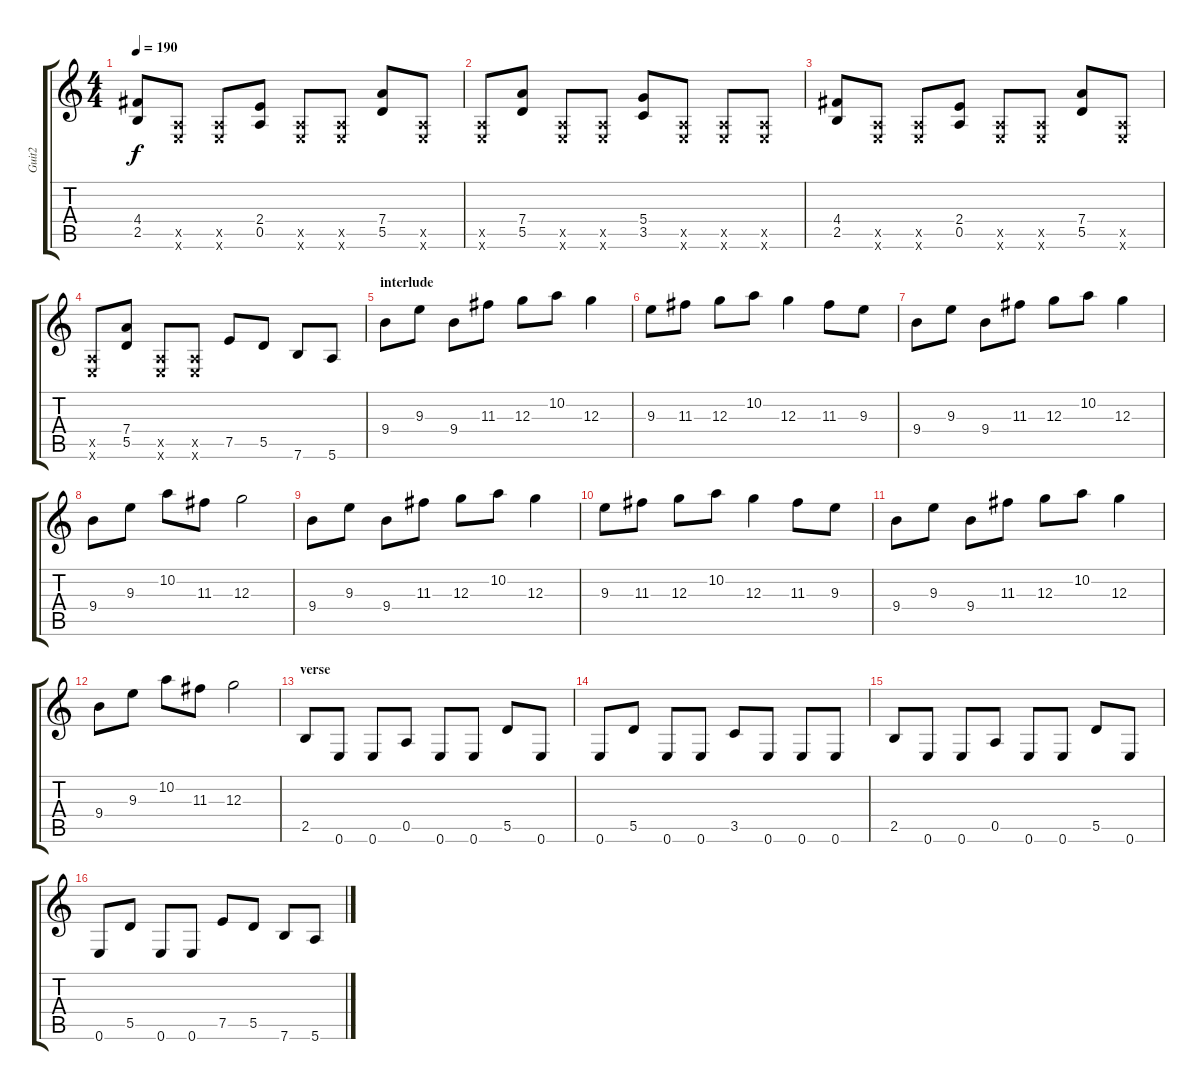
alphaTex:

\track ("Guit2" "Guit2") {instrument distortionguitar}
\staff {score tabs}
\tuning (E4 B3 G3 D3 A2 E2) {hide}
\ts (4 4)
\tempo 190
\clef g2
\ks c
(4.4 2.5).8{dy f} (0.5{x} 0.6{x}).8 (0.5{x} 0.6{x}).8 (2.4 0.5).8 (0.5{x} 0.6{x}).8 (0.5{x} 0.6{x}).8 (7.4 5.5).8 (0.5{x} 0.6{x}).8 |
(0.5{x} 0.6{x}).8 (7.4 5.5).8 (0.5{x} 0.6{x}).8 (0.5{x} 0.6{x}).8 (5.4 3.5).8 (0.5{x} 0.6{x}).8 (0.5{x} 0.6{x}).8 (0.5{x} 0.6{x}).8 |
(4.4 2.5).8 (0.5{x} 0.6{x}).8 (0.5{x} 0.6{x}).8 (2.4 0.5).8 (0.5{x} 0.6{x}).8 (0.5{x} 0.6{x}).8 (7.4 5.5).8 (0.5{x} 0.6{x}).8 |
(0.5{x} 0.6{x}).8 (7.4 5.5).8 (0.5{x} 0.6{x}).8 (0.5{x} 0.6{x}).8 7.5.8 5.5.8 7.6.8 5.6.8 |
\section ("" "interlude")
9.4.8{instrument overdrivenguitar} 9.3.8 9.4.8 11.3.8 12.3.8 10.2.8 12.3.4 |
9.3.8 11.3.8 12.3.8 10.2.8 12.3.4 11.3.8 9.3.8 |
9.4.8 9.3.8 9.4.8 11.3.8 12.3.8 10.2.8 12.3.4 |
9.4.8 9.3.8 10.2.8 11.3.8 12.3.2 |
9.4.8{instrument overdrivenguitar} 9.3.8 9.4.8 11.3.8 12.3.8 10.2.8 12.3.4 |
9.3.8 11.3.8 12.3.8 10.2.8 12.3.4 11.3.8 9.3.8 |
9.4.8 9.3.8 9.4.8 11.3.8 12.3.8 10.2.8 12.3.4 |
9.4.8 9.3.8 10.2.8 11.3.8 12.3.2 |
\section ("" "verse")
2.5.8{volume 11 instrument distortionguitar} 0.6.8 0.6.8 0.5.8 0.6.8 0.6.8 5.5.8 0.6.8 |
0.6.8 5.5.8 0.6.8 0.6.8 3.5.8 0.6.8 0.6.8 0.6.8 |
2.5.8 0.6.8 0.6.8 0.5.8 0.6.8 0.6.8 5.5.8 0.6.8 |
0.6.8 5.5.8 0.6.8 0.6.8 7.5.8 5.5.8 7.6.8 5.6.8
